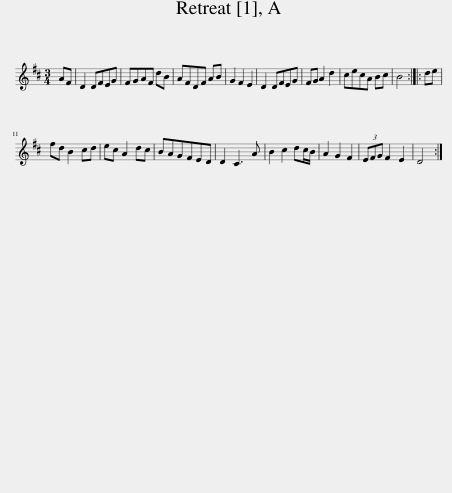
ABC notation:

X:1
L:1/8
M:3/4
I:linebreak $
K:D
V:1 treble
V:1
 AF | D2 DFEG | FGAF dB | AFDF AB | G2 F2 E2 | %5
 D2 DFEG | FG A2 d2 | cecA Bc | B4 :: de |$ %10
 fd B2 cd | ec A2 dc | BAGFED | D2 C3 A | B2 c2 dc/B/ | %15
 A2 G2 F2 | (3EFG F2 E2 | D4 :| %18
